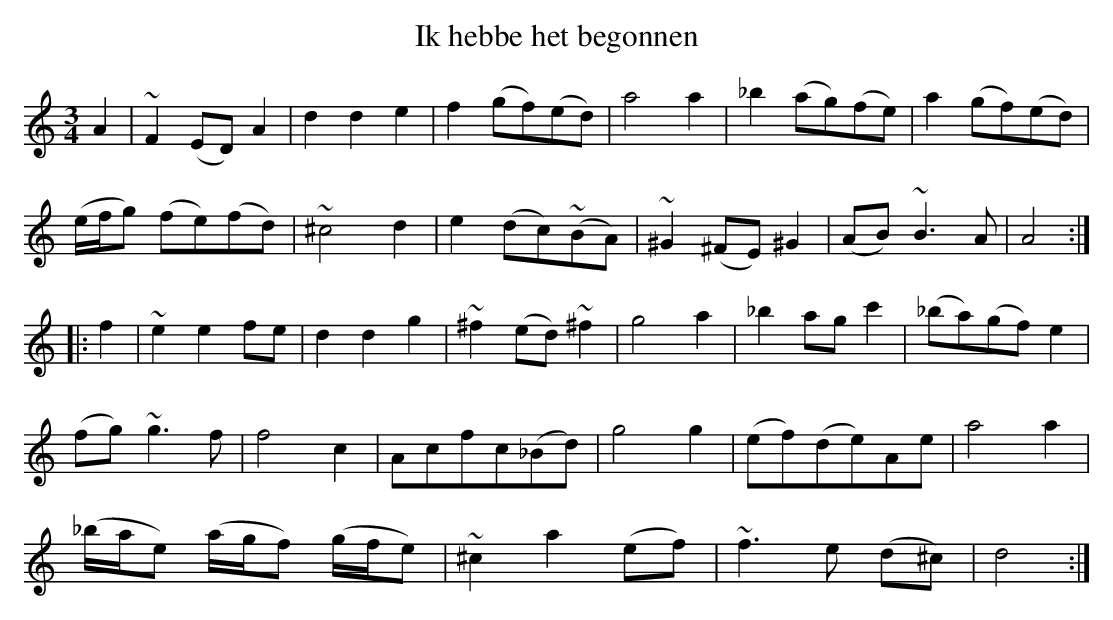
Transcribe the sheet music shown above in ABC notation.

X:1
T:Ik hebbe het begonnen
M:3/4
K:Amin
A2|~F2(ED)A2|d2d2e2|f2(gf)(ed)|a4a2|_b2(ag)(fe)|a2(gf)(ed)|
(e/f/g) (fe)(fd)|~^c4d2|e2(dc)~(BA)|~^G2(^FE)^G2|(AB)~B3A|A4:|
|:f2|~e2e2fe|d2d2g2|~^f2(ed)~^f2|g4a2|_b2agc'2|(_ba)(gf)e2|
(fg)~g3f|f4c2|Acfc(_Bd)|g4g2|(ef)(de)Ae|a4a2|
(_b/a/e) (a/g/f) (g/f/e)|~^c2a2(ef)|~f3e (d^c)|d4:|
